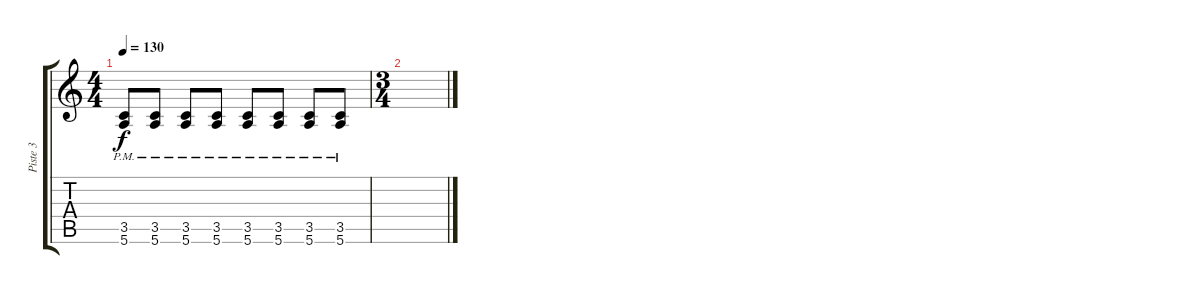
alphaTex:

\track ("Piste 3" "Piste 3") {instrument distortionguitar}
\staff {score tabs}
\tuning (E4 B3 G3 D3 A2 E2) {hide}
\ts (4 4)
\tempo 130
\clef g2
\ks c
(3.5{pm} 5.6).8{dy f} (3.5{pm} 5.6).8 (3.5{pm} 5.6).8 (3.5{pm} 5.6).8 (3.5{pm} 5.6).8 (3.5{pm} 5.6).8 (3.5{pm} 5.6).8 (3.5{pm} 5.6).8 |
\ts (3 4)
